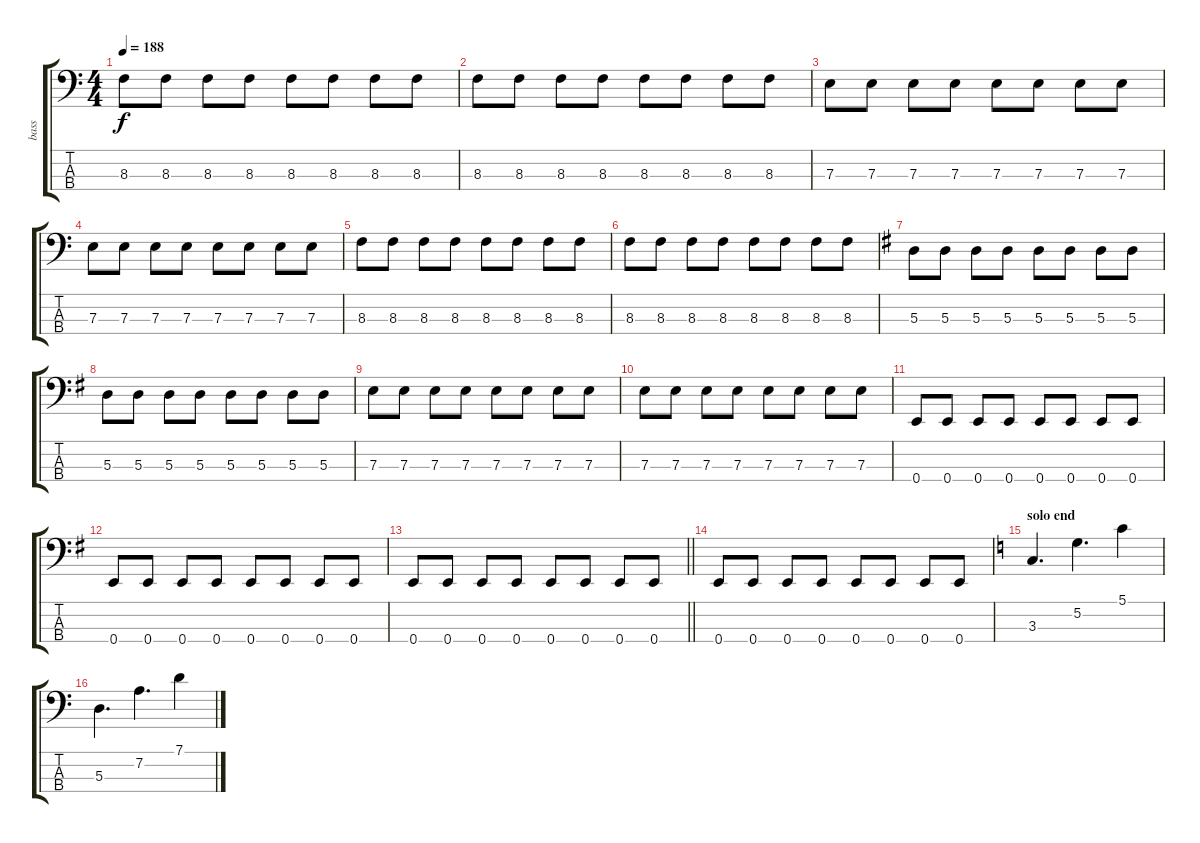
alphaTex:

\track ("bass" "bass") {instrument electricbasspick}
\staff {score tabs}
\tuning (G2 D2 A1 E1) {hide}
\ts (4 4)
\tempo 188
\clef f4
\ks c
8.3.8{dy f} 8.3.8 8.3.8 8.3.8 8.3.8 8.3.8 8.3.8 8.3.8 |
8.3.8 8.3.8 8.3.8 8.3.8 8.3.8 8.3.8 8.3.8 8.3.8 |
7.3.8 7.3.8 7.3.8 7.3.8 7.3.8 7.3.8 7.3.8 7.3.8 |
7.3.8 7.3.8 7.3.8 7.3.8 7.3.8 7.3.8 7.3.8 7.3.8 |
8.3.8 8.3.8 8.3.8 8.3.8 8.3.8 8.3.8 8.3.8 8.3.8 |
8.3.8 8.3.8 8.3.8 8.3.8 8.3.8 8.3.8 8.3.8 8.3.8 |
\ks g
5.3.8 5.3.8 5.3.8 5.3.8 5.3.8 5.3.8 5.3.8 5.3.8 |
5.3.8 5.3.8 5.3.8 5.3.8 5.3.8 5.3.8 5.3.8 5.3.8 |
7.3.8 7.3.8 7.3.8 7.3.8 7.3.8 7.3.8 7.3.8 7.3.8 |
7.3.8 7.3.8 7.3.8 7.3.8 7.3.8 7.3.8 7.3.8 7.3.8 |
0.4.8 0.4.8 0.4.8 0.4.8 0.4.8 0.4.8 0.4.8 0.4.8 |
0.4.8 0.4.8 0.4.8 0.4.8 0.4.8 0.4.8 0.4.8 0.4.8 |
\barLineRight lightlight
0.4.8 0.4.8 0.4.8 0.4.8 0.4.8 0.4.8 0.4.8 0.4.8 |
0.4.8 0.4.8 0.4.8 0.4.8 0.4.8 0.4.8 0.4.8 0.4.8 |
\section ("" "solo end")
\ks c
3.3.4{d} 5.2.4{d} 5.1.4 |
5.3.4{d} 7.2.4{d} 7.1.4
